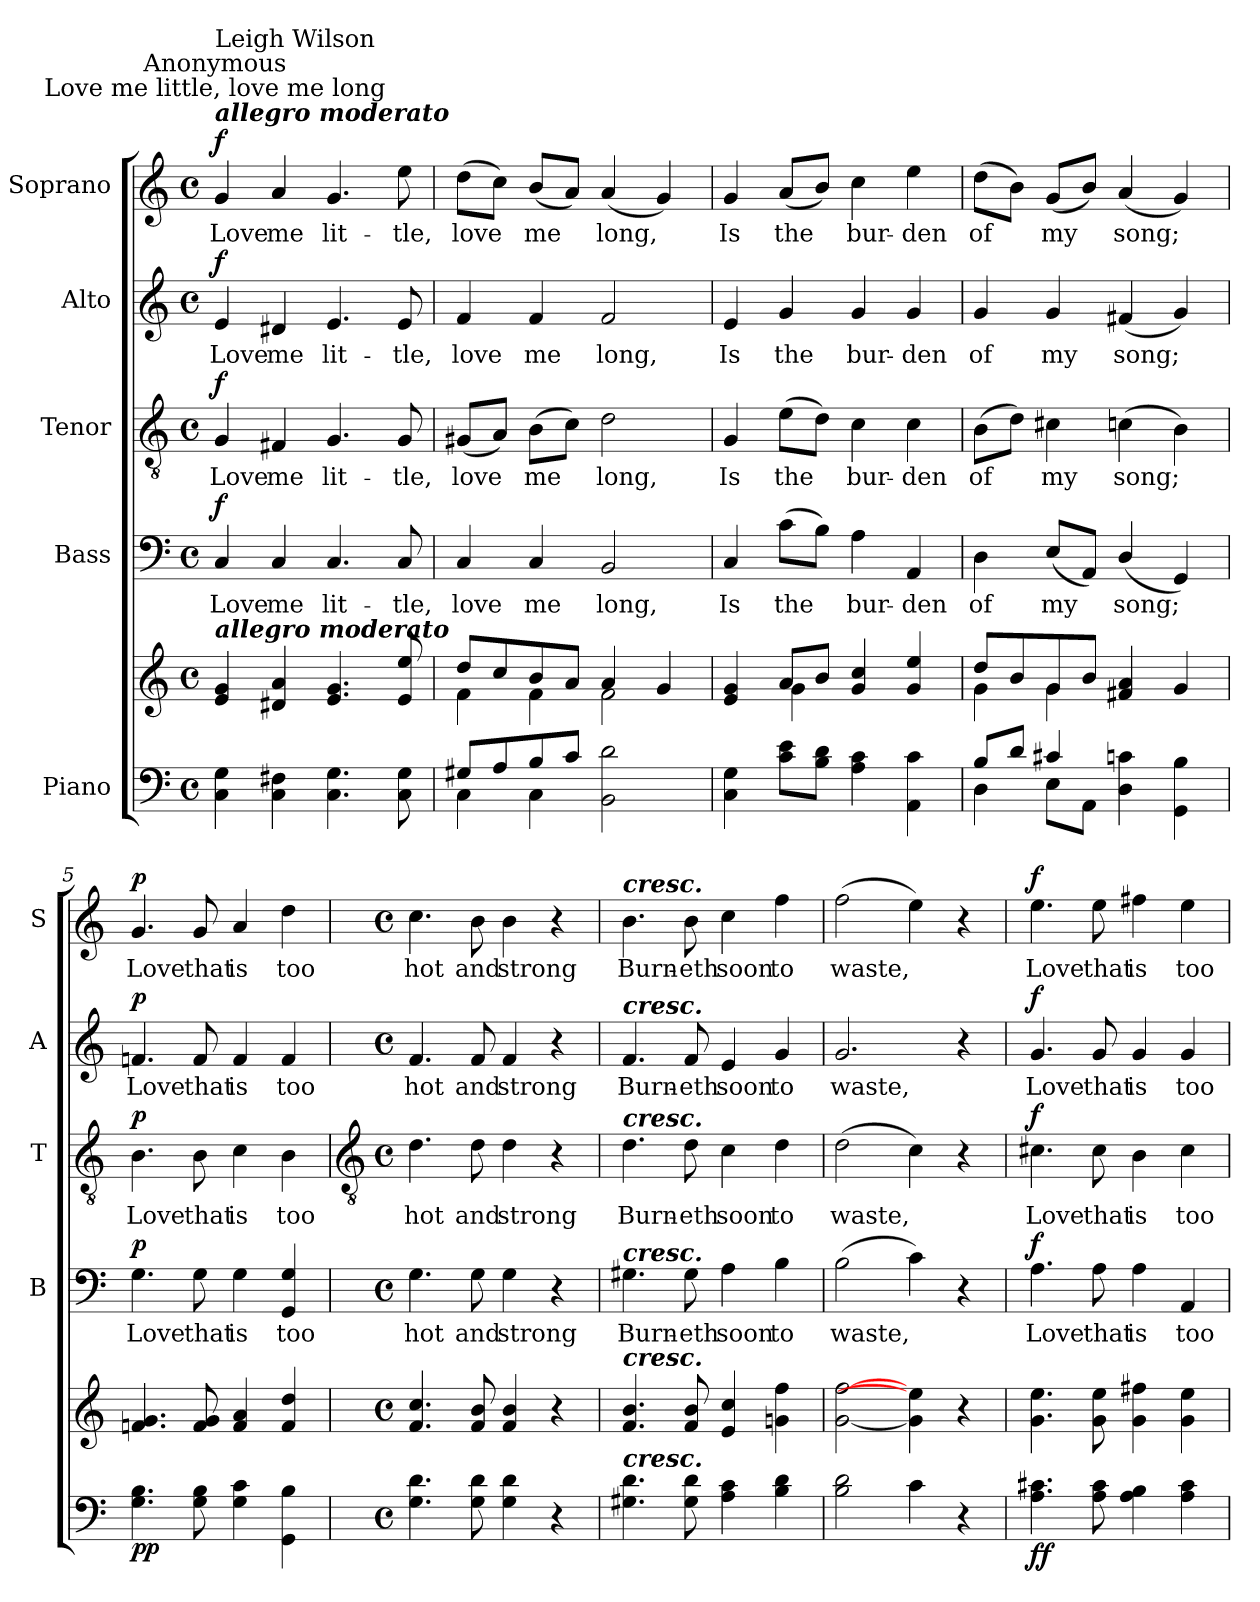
**kern	**kern	**dynam	**kern	**text	**dynam	**kern	**text	**dynam	**kern	**text	**dynam	**kern	**text	**dynam
*part5	*part5	*part5	*part4	*part4	*part4	*part3	*part3	*part3	*part2	*part2	*part2	*part1	*part1	*part1
*staff6	*staff5	*staff5/6	*staff4	*staff4	*staff4	*staff3	*staff3	*staff3	*staff2	*staff2	*staff2	*staff1	*staff1	*staff1
*I"Piano	*	*	*I"Bass	*	*	*I"Tenor	*	*	*I"Alto	*	*	*I"Soprano	*	*
*	*	*	*I'B	*	*	*I'T	*	*	*I'A	*	*	*I'S	*	*
*clefF4	*clefG2	*	*clefF4	*	*	*clefGv2	*	*	*clefG2	*	*	*clefG2	*	*
*k[]	*k[]	*	*k[]	*	*	*k[]	*	*	*k[]	*	*	*k[]	*	*
*C:	*C:	*	*C:	*	*	*C:	*	*	*C:	*	*	*C:	*	*
*M4/4	*M4/4	*	*M4/4	*	*	*M4/4	*	*	*M4/4	*	*	*M4/4	*	*
*met(c)	*met(c)	*	*met(c)	*	*	*met(c)	*	*	*met(c)	*	*	*met(c)	*	*
*MM132	*MM132	*	*MM132	*	*	*MM132	*	*	*MM132	*	*	*MM132	*	*
=1	=1	=1	=1	=1	=1	=1	=1	=1	=1	=1	=1	=1	=1	=1
*^	*^	*	*	*	*	*	*	*	*	*	*	*	*	*
!	!	!	!	!	!	!	!	!	!	!	!	!	!	!LO:TX:a:Bi:t=allegro moderato	!	!
!	!	!	!	!	!	!	!	!	!	!	!	!	!	!LO:TX:a:cj:t=Love me little, love me long	!	!
!	!	!	!	!	!	!	!	!	!	!	!	!	!	!LO:TX:a:cj:t=Anonymous	!	!
!	!	!	!	!	!	!	!	!	!	!	!	!	!	!LO:TX:a:t=Leigh Wilson	!	!
!	!	!LO:TX:a:Bi:t=allegro moderato	!	!	!	!	!	!	!	!	!	!	!	!	!	!
!	!	!	!	!LO:DY:b=2	!	!LO:LY:b	!	!	!LO:LY:b	!	!	!LO:LY:b	!	!	!LO:LY:b	!
!	!	!	!	!LO:DY:n=1:b=2	!	!	!	!	!	!	!	!	!	!	!	!
!	!	!	!	!LO:DY:n=2:b	!	!	!LO:DY:b	!	!	!LO:DY:b	!	!	!LO:DY:b	!	!	!LO:DY:b
1ryy	4C\ 4G\	4e/ 4g/	1ryy	p f f	4C	Love	f	4G	Love	f	4e	Love	f	4g	Love	f
!	!	!	!	!	!	!LO:LY:b	!	!	!LO:LY:b	!	!	!LO:LY:b	!	!	!LO:LY:b	!
.	4C\ 4F#X\	4d#X/ 4a/	.	.	4C	me	.	4F#X	me	.	4d#X	me	.	4a	me	.
!	!	!	!	!	!	!LO:LY:b	!	!	!LO:LY:b	!	!	!LO:LY:b	!	!	!LO:LY:b	!
.	4.C\ 4.G\	4.e/ 4.g/	.	.	4.C	lit-	.	4.G	lit-	.	4.e	lit-	.	4.g	lit-	.
!	!	!	!	!	!	!LO:LY:b	!	!	!LO:LY:b	!	!	!LO:LY:b	!	!	!LO:LY:b	!
.	8C\ 8G\	8e/ 8ee/	.	.	8C	-tle,	.	8G	-tle,	.	8e	-tle,	.	8ee	-tle,	.
=2	=2	=2	=2	=2	=2	=2	=2	=2	=2	=2	=2	=2	=2	=2	=2	=2
!	!	!	!	!	!	!LO:LY:b	!	!	!LO:LY:b	!	!	!LO:LY:b	!	!	!LO:LY:b	!
8G#X/L	4C\	8dd/L	4f\	.	4C	love	.	(<8G#XL	love	.	4f	love	.	(>8ddL	love	.
8A/	.	8cc/	.	.	.	.	.	8AJ)	.	.	.	.	.	8ccJ)	.	.
!	!	!	!	!	!	!LO:LY:b	!	!	!LO:LY:b	!	!	!LO:LY:b	!	!	!LO:LY:b	!
8B/	4C\	8b/	4f\	.	4C	me	.	(>8BL	me	.	4f	me	.	(<8bL	me	.
8c/J	.	8a/J	.	.	.	.	.	8cJ)	.	.	.	.	.	8aJ)	.	.
!	!	!	!	!	!	!LO:LY:b	!	!	!LO:LY:b	!	!	!LO:LY:b	!	!	!LO:LY:b	!
2ryy	2BB\ 2d\	4a/	2f\	.	2BB	long,	.	2d	long,	.	2f	long,	.	(<4a	long,	.
.	.	4g/	.	.	.	.	.	.	.	.	.	.	.	4g)	.	.
=3	=3	=3	=3	=3	=3	=3	=3	=3	=3	=3	=3	=3	=3	=3	=3	=3
!	!	!	!	!	!	!LO:LY:b	!	!	!LO:LY:b	!	!	!LO:LY:b	!	!	!LO:LY:b	!
1ryy	4C\ 4G\	4e/ 4g/	4ryy	.	4C	Is	.	4G	Is	.	4e	Is	.	4g	Is	.
!	!	!	!	!	!	!LO:LY:b	!	!	!LO:LY:b	!	!	!LO:LY:b	!	!	!LO:LY:b	!
.	8c\ 8e\L	8a/L	4g\	.	(>8cL	the	.	(>8eL	the	.	4g	the	.	(<8aL	the	.
.	8B\ 8d\J	8b/J	.	.	8BJ)	.	.	8dJ)	.	.	.	.	.	8bJ)	.	.
!	!	!	!	!	!	!LO:LY:b	!	!	!LO:LY:b	!	!	!LO:LY:b	!	!	!LO:LY:b	!
.	4A\ 4c\	4g/ 4cc/	2ryy	.	4A	bur-	.	4c	bur-	.	4g	bur-	.	4cc	bur-	.
!	!	!	!	!	!	!LO:LY:b	!	!	!LO:LY:b	!	!	!LO:LY:b	!	!	!LO:LY:b	!
.	4AA\ 4c\	4g/ 4ee/	.	.	4AA	-den	.	4c	-den	.	4g	-den	.	4ee	-den	.
=4	=4	=4	=4	=4	=4	=4	=4	=4	=4	=4	=4	=4	=4	=4	=4	=4
!	!	!	!	!	!	!LO:LY:b	!	!	!LO:LY:b	!	!	!LO:LY:b	!	!	!LO:LY:b	!
8B/L	4D\	8dd/L	4g\	.	4D	of	.	(>8BL	of	.	4g	of	.	(>8ddL	of	.
8d/J	.	8b/	.	.	.	.	.	8dJ)	.	.	.	.	.	8bJ)	.	.
!	!	!	!	!	!	!LO:LY:b	!	!	!LO:LY:b	!	!	!LO:LY:b	!	!	!LO:LY:b	!
4c#X/	8E\L	8g/	4g\	.	(8EL	my	.	4c#X	my	.	4g	my	.	(<8gL	my	.
.	8AA\J	8b/J	.	.	8AAJ)	.	.	.	.	.	.	.	.	8bJ)	.	.
!	!	!	!	!	!	!LO:LY:b	!	!	!LO:LY:b	!	!	!LO:LY:b	!	!	!LO:LY:b	!
2ryy	4D\ 4cn\	4f#X/ 4a/	2ryy	.	(<4D/	song;	.	(>4cn	song;	.	(<4f#X	song;	.	(<4a	song;	.
.	4GG\ 4B\	4g/	.	.	4GG)	.	.	4B)	.	.	4g)	.	.	4g)	.	.
*	*	*v	*v	*	*	*	*	*	*	*	*	*	*	*	*	*
=5	=5	=5	=5	=5	=5	=5	=5	=5	=5	=5	=5	=5	=5	=5	=5
!	!	!	!LO:DY:b=2	!	!LO:LY:b	!	!	!LO:LY:b	!	!	!LO:LY:b	!	!	!LO:LY:b	!
!	!	!	!LO:DY:n=1:b	!	!	!LO:DY:b	!	!	!LO:DY:b	!	!	!LO:DY:b	!	!	!LO:DY:b
*v	*v	*	*	*	*	*	*	*	*	*	*	*	*	*	*
4.G\ 4.B\	4.fn/ 4.g/	p p	4.G	Love	p	4.B	Love	p	4.fn	Love	p	4.g	Love	p
!	!	!	!	!LO:LY:b	!	!	!LO:LY:b	!	!	!LO:LY:b	!	!	!LO:LY:b	!
8G\ 8B\	8f/ 8g/	.	8G	that	.	8B	that	.	8f	that	.	8g	that	.
!	!	!	!	!LO:LY:b	!	!	!LO:LY:b	!	!	!LO:LY:b	!	!	!LO:LY:b	!
4G\ 4c\	4f/ 4a/	.	4G	is	.	4c	is	.	4f	is	.	4a	is	.
!	!	!	!	!LO:LY:b	!	!	!LO:LY:b	!	!	!LO:LY:b	!	!	!LO:LY:b	!
4GG\ 4B\	4f/ 4dd/	.	4GG 4G	too	.	4B	too	.	4f	too	.	4dd	too	.
!!LO:LB:g=z
=6	=6	=6	=6	=6	=6	=6	=6	=6	=6	=6	=6	=6	=6	=6
*	*	*	*	*	*	*clefGv2	*	*	*	*	*	*	*	*
*M4/4	*M4/4	*	*M4/4	*	*	*M4/4	*	*	*M4/4	*	*	*M4/4	*	*
*met(c)	*met(c)	*	*met(c)	*	*	*met(c)	*	*	*met(c)	*	*	*met(c)	*	*
!	!	!	!	!LO:LY:b	!	!	!LO:LY:b	!	!	!LO:LY:b	!	!	!LO:LY:b	!
4.G 4.d	4.f 4.cc	.	4.G	hot	.	4.d	hot	.	4.f	hot	.	4.cc	hot	.
!	!	!	!	!LO:LY:b	!	!	!LO:LY:b	!	!	!LO:LY:b	!	!	!LO:LY:b	!
8G 8d	8f 8b	.	8G	and	.	8d	and	.	8f	and	.	8b	and	.
!	!	!	!	!LO:LY:b	!	!	!LO:LY:b	!	!	!LO:LY:b	!	!	!LO:LY:b	!
4G 4d	4f 4b	.	4G	strong	.	4d	strong	.	4f	strong	.	4b	strong	.
4r	4r	.	4r	.	.	4r	.	.	4r	.	.	4r	.	.
=7	=7	=7	=7	=7	=7	=7	=7	=7	=7	=7	=7	=7	=7	=7
!	!	!	!	!	!	!	!	!	!	!	!	!LO:TX:a:Bi:t=cresc.	!	!
!	!	!	!	!	!	!	!	!	!LO:TX:a:Bi:t=cresc.	!	!	!	!	!
!	!	!	!	!	!	!LO:TX:a:Bi:t=cresc.	!	!	!	!	!	!	!	!
!	!	!	!LO:TX:a:Bi:t=cresc.	!	!	!	!	!	!	!	!	!	!	!
!	!LO:TX:a:Bi:t=cresc.	!	!	!	!	!	!	!	!	!	!	!	!	!
!LO:TX:a:Bi:t=cresc.	!	!	!	!	!	!	!	!	!	!	!	!	!	!
!	!	!	!	!LO:LY:b	!	!	!LO:LY:b	!	!	!LO:LY:b	!	!	!LO:LY:b	!
4.G#X 4.d	4.f 4.b	.	4.G#X	Burn-	.	4.d	Burn-	.	4.f	Burn-	.	4.b	Burn-	.
!	!	!	!	!LO:LY:b	!	!	!LO:LY:b	!	!	!LO:LY:b	!	!	!LO:LY:b	!
8G# 8d	8f 8b	.	8G#	-eth	.	8d	-eth	.	8f	-eth	.	8b	-eth	.
!	!	!	!	!LO:LY:b	!	!	!LO:LY:b	!	!	!LO:LY:b	!	!	!LO:LY:b	!
4A 4c	4e 4cc	.	4A	soon	.	4c	soon	.	4e	soon	.	4cc	soon	.
!	!	!	!	!LO:LY:b	!	!	!LO:LY:b	!	!	!LO:LY:b	!	!	!LO:LY:b	!
4B 4d	4gn 4ff	.	4B	to	.	4d	to	.	4g	to	.	4ff	to	.
=8	=8	=8	=8	=8	=8	=8	=8	=8	=8	=8	=8	=8	=8	=8
!	!	!	!	!LO:LY:b	!	!	!LO:LY:b	!	!	!LO:LY:b	!	!	!LO:LY:b	!
2B 2d	[2g [2ff	.	(>2B	waste,	.	(>2d	waste,	.	2.g	waste,	.	(>2ff	waste,	.
4c	4g] 4ee]	.	4c)	.	.	4c)	.	.	.	.	.	4ee)	.	.
4r	4r	.	4r	.	.	4r	.	.	4r	.	.	4r	.	.
=9	=9	=9	=9	=9	=9	=9	=9	=9	=9	=9	=9	=9	=9	=9
!	!	!LO:DY:b=2	!	!LO:LY:b	!	!	!LO:LY:b	!	!	!LO:LY:b	!	!	!LO:LY:b	!
!	!	!LO:DY:n=1:b	!	!	!LO:DY:b	!	!	!LO:DY:b	!	!	!LO:DY:b	!	!	!LO:DY:b
4.A 4.c#X	4.g 4.ee	f f	4.A	Love	f	4.c#X	Love	f	4.g	Love	f	4.ee	Love	f
!	!	!	!	!LO:LY:b	!	!	!LO:LY:b	!	!	!LO:LY:b	!	!	!LO:LY:b	!
8A 8c#	8g 8ee	.	8A	that	.	8c#	that	.	8g	that	.	8ee	that	.
!	!	!	!	!LO:LY:b	!	!	!LO:LY:b	!	!	!LO:LY:b	!	!	!LO:LY:b	!
4A 4B	4g 4ff#X	.	4A	is	.	4B	is	.	4g	is	.	4ff#X	is	.
!	!	!	!	!LO:LY:b	!	!	!LO:LY:b	!	!	!LO:LY:b	!	!	!LO:LY:b	!
4A 4c#	4g 4ee	.	4AA	too	.	4c#	too	.	4g	too	.	4ee	too	.
=	=	=	=	=	=	=	=	=	=	=	=	=	=	=
*-	*-	*-	*-	*-	*-	*-	*-	*-	*-	*-	*-	*-	*-	*-
